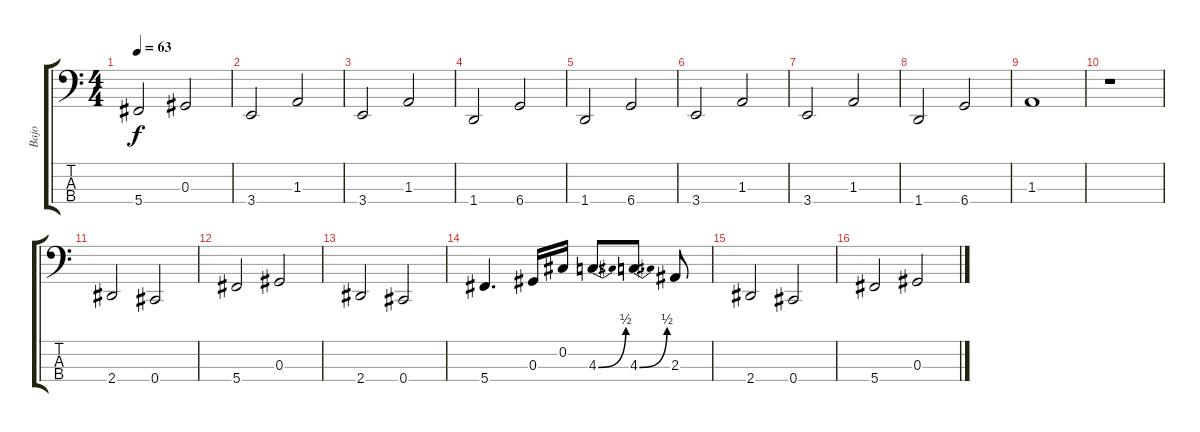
\track ("Bajo" "Bajo") {instrument electricbassfinger}
\staff {score tabs}
\tuning (Gb2 Db2 Ab1 Db1) {hide}
\ts (4 4)
\tempo 63
\clef f4
\ks c
5.4.2{dy f} 0.3.2 |
3.4.2 1.3.2 |
3.4.2 1.3.2 |
1.4.2 6.4.2 |
1.4.2 6.4.2 |
3.4.2 1.3.2 |
3.4.2 1.3.2 |
1.4.2 6.4.2 |
1.3.1 |
r.1 |
2.4.2 0.4.2 |
5.4.2 0.3.2 |
2.4.2 0.4.2 |
5.4.4{d} 0.3.16 0.2.16 4.3{be (bend 0 0 60 2)}.8{d} 4.3{be (bend 0 0 60 2)}.8{d} 2.3.8 |
2.4.2 0.4.2 |
5.4.2 0.3.2
